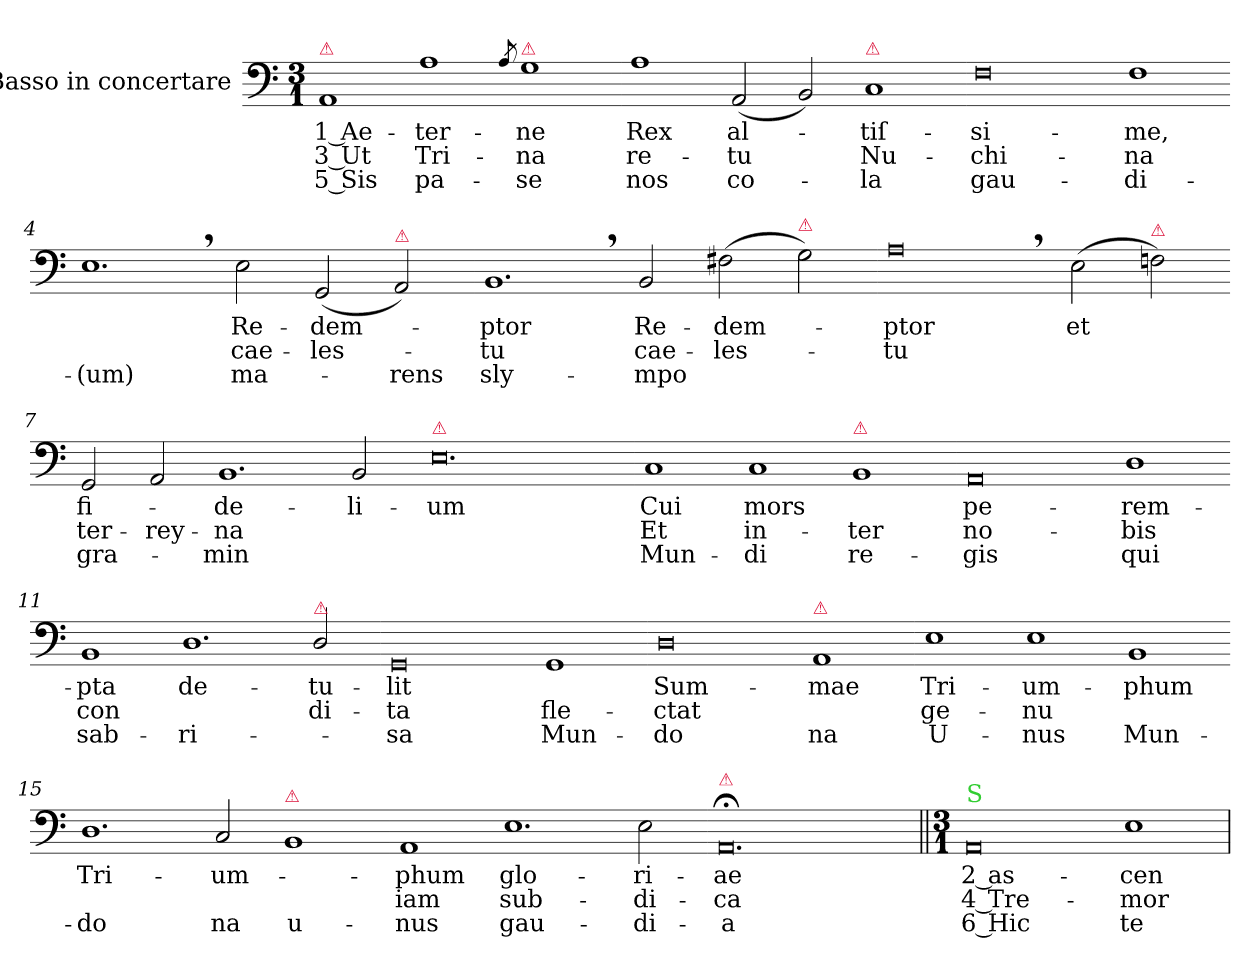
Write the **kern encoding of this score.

**kern	**text	**text	**text
*part1	*part1	*part1	*part1
*staff1	*staff1	*staff1	*staff1
*I"Basso in concertare	*	*	*
*I'B	*	*	*
*clefF4	*	*	*
*k[]	*	*	*
*M3/1	*	*	*
=1	=1	=1	=1
!LO:TX:a:color=crimson:t=⚠	!	!	!
1AA/	1 Ae-	3 Ut	5 Sis
1A\	-ter-	Tri-	pa-
8qA/	.	.	.
!LO:TX:a:color=crimson:t=⚠	!	!	!
1G\	-ne	-na	-se
=2-	=2-	=2-	=2-
1A\	Rex	re-	nos
(2AA/	al-	-tu	co-
2BB/)	.	.	.
!LO:TX:a:color=crimson:t=⚠	!	!	!
1C/	-tiſ-	Nu-	-la
=3-	=3-	=3-	=3-
0F\	-si-	-chi-	gau-
1F\	-me,	-na	-di-
=4-	=4-	=4-	=4-
1.E,\	.	.	-(um)
2E\	Re-	cae-	ma-
(2GG/	-dem-	-les-	.
!LO:TX:a:color=crimson:t=⚠	!	!	!
2AA/)	.	.	-rens
=5-	=5-	=5-	=5-
1.BB,/	-ptor	-tu	sly-
!	!LO:LY:i	!LO:LY:i	!
2BB/	Re-	cae-	-mpo
!	!LO:LY:i	!LO:LY:i	!
(2F#X\	-dem-	-les-	.
!LO:TX:a:color=crimson:t=⚠	!	!	!
2G\)	.	.	.
=6-	=6-	=6-	=6-
!	!LO:LY:i	!LO:LY:i	!
0A,\	-ptor	-tu	.
(2E\	et	.	.
!LO:TX:a:color=crimson:t=⚠	!	!	!
2Fn\)	.	.	.
=7-	=7-	=7-	=7-
2GG/	fi-	ter-	gra-
2AA/	.	-rey-	.
1.BB/	-de-	-na	-min
2BB/	-li-	.	.
=8-	=8-	=8-	=8-
!LO:TX:a:color=crimson:t=⚠	!	!	!
0.E\	-um	.	.
=9-	=9-	=9-	=9-
1C/	Cui	Et	Mun-
1C/	mors	in-	-di
!LO:TX:a:color=crimson:t=⚠	!	!	!
1BB/	.	-ter	re-
=10-	=10-	=10-	=10-
0AA/	pe-	no-	-gis
1D\	-rem-	-bis	qui
=11-	=11-	=11-	=11-
1BB/	-pta	con	sab-
1.D\	de-	.	-ri-
!LO:TX:a:color=crimson:t=⚠	!	!	!
2D/	-tu-	di-	.
=12-	=12-	=12-	=12-
0GG/	-lit	-ta	-sa
1GG/	.	fle-	Mun-
=13-	=13-	=13-	=13-
0D\	Sum-	-ctat	-do
!LO:TX:a:color=crimson:t=⚠	!	!	!
1AA/	-mae	.	na
=14-	=14-	=14-	=14-
1E\	Tri-	ge-	U-
1E\	-um-	-nu	-nus
!	!	!	!LO:LY:i
1BB/	-phum	.	Mun-
=15-	=15-	=15-	=15-
!	!	!	!LO:LY:i
1.D\	Tri-	.	-do
!	!	!	!LO:LY:i
2C/	-um-	.	na
!LO:TX:a:color=crimson:t=⚠	!	!	!
!	!	!	!LO:LY:i
1BB/	.	.	u-
=16-	=16-	=16-	=16-
!	!	!	!LO:LY:i
1AA/	-phum	iam	-nus
1.E\	glo-	sub-	gau-
2E\	-ri-	-di-	-di-
=17-	=17-	=17-	=17-
!LO:TX:a:color=crimson:t=⚠	!	!	!
0.AA;</	-ae	-ca	-a
=18||	=18||	=18||	=18||
*M3/1	*	*	*
!LO:TX:a:color=limegreen:t=S	!	!	!
0AA/	2 as-	4 Tre-	6 Hic
1E\	-cen-	-mor	te
=	=	=	=
*-	*-	*-	*-
